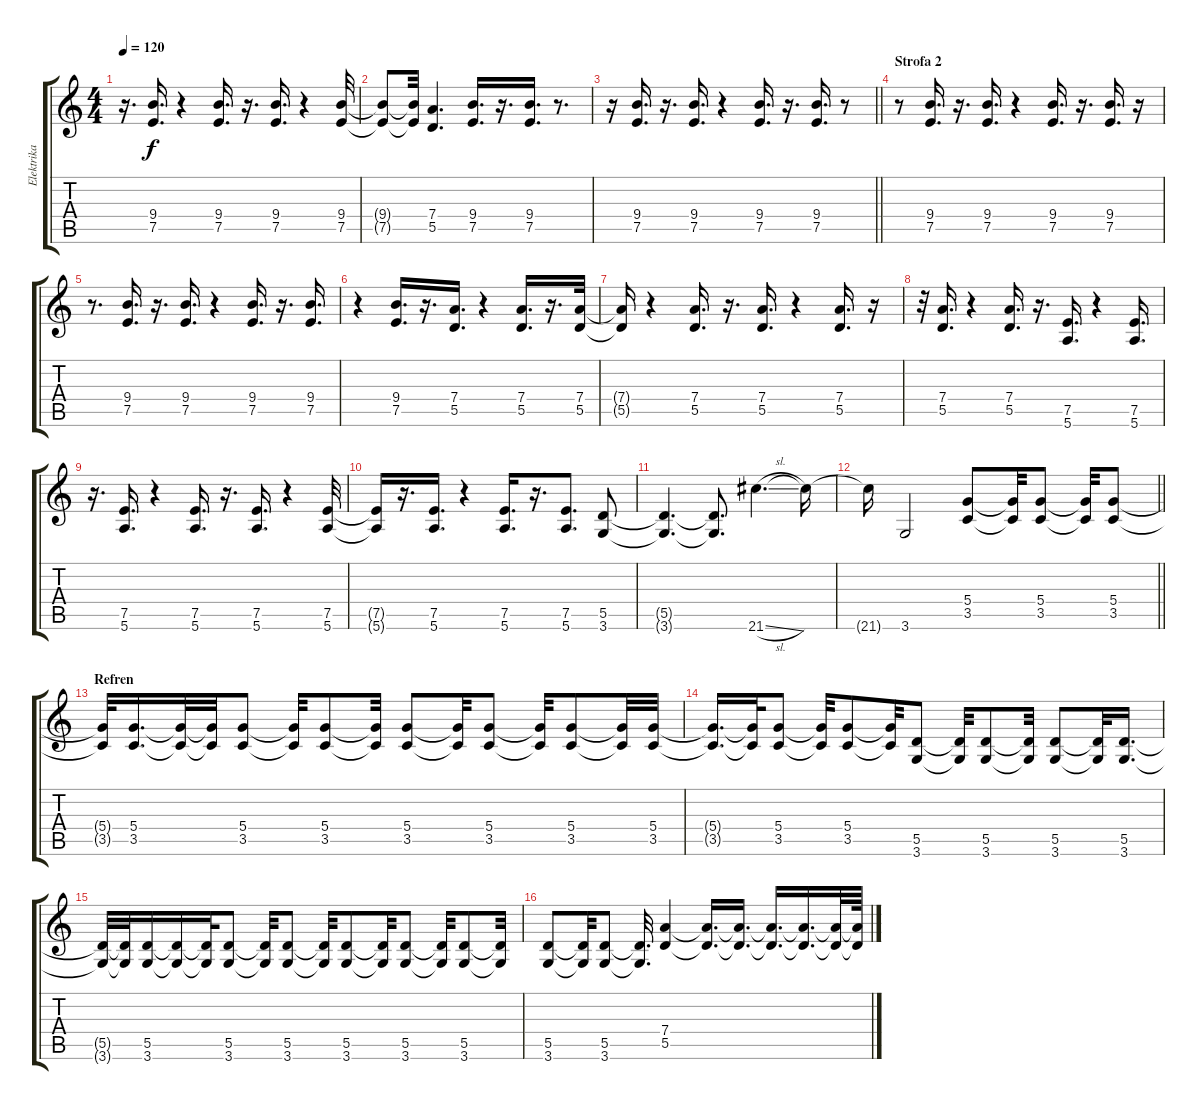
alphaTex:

\track ("Elektrika Bregovic" "Elektrika ") {instrument distortionguitar}
\staff {score tabs}
\tuning (E4 B3 G3 D3 A2 E2) {hide}
\ts (4 4)
\tempo 120
\clef g2
\ks c
r.16{d dy f} (9.4 7.5).16{d} r.4 (9.4 7.5).16{d} r.16{d} (9.4 7.5).16{d} r.4 (9.4 7.5).32 |
(9.4{t} 7.5{t}).8 (9.4{t} 7.5{t}).32 (7.4 5.5).4{d} (9.4 7.5).16{d} r.16{d} (9.4 7.5).16{d} r.8{d} |
\barLineRight lightlight
r.16 (9.4 7.5).16{d} r.16{d} (9.4 7.5).16{d} r.4 (9.4 7.5).16{d} r.16{d} (9.4 7.5).16{d} r.8 |
\section ("" "Strofa 2")
r.8 (9.4 7.5).16{d} r.16{d} (9.4 7.5).16{d} r.4 (9.4 7.5).16{d} r.16{d} (9.4 7.5).16{d} r.16 |
r.8{d} (9.4 7.5).16{d} r.16{d} (9.4 7.5).16{d} r.4 (9.4 7.5).16{d} r.16{d} (9.4 7.5).16{d} |
r.4 (9.4 7.5).16{d} r.16{d} (7.4 5.5).16{d} r.4 (7.4 5.5).16{d} r.16{d} (7.4 5.5).32 |
(7.4{t} 5.5{t}).16 r.4 (7.4 5.5).16{d} r.16{d} (7.4 5.5).16{d} r.4 (7.4 5.5).16{d} r.16 |
r.32 (7.4 5.5).16{d} r.4 (7.4 5.5).16{d} r.16{d} (7.5 5.6).16{d} r.4 (7.5 5.6).16{d} |
r.16{d} (7.5 5.6).16{d} r.4 (7.5 5.6).16{d} r.16{d} (7.5 5.6).16{d} r.4 (7.5 5.6).32 |
(7.5{t} 5.6{t}).16 r.16{d} (7.5 5.6).16{d} r.4 (7.5 5.6).16{d} r.16{d} (7.5 5.6).8{d} (5.5 3.6).8 |
(5.5{t} 3.6{t}).4{d} (5.5{t} 3.6{t}).8{d} 21.6{sl}.4{d} 21.6{t}.16 |
\barLineRight lightlight
21.6{t}.16 3.6.2 (5.4 3.5).8 (5.4{t} 3.5{t}).32 (5.4 3.5).8 (5.4{t} 3.5{t}).32 (5.4 3.5).8 |
\section ("" "Refren")
(5.4{t} 3.5{t}).32 (5.4 3.5).16{d} (5.4{t} 3.5{t}).32 (5.4{t} 3.5{t}).32 (5.4 3.5).8 (5.4{t} 3.5{t}).32 (5.4 3.5).8 (5.4{t} 3.5{t}).32 (5.4 3.5).8 (5.4{t} 3.5{t}).32 (5.4 3.5).8 (5.4{t} 3.5{t}).32 (5.4 3.5).8 (5.4{t} 3.5{t}).32 (5.4 3.5).32 |
(5.4{t} 3.5{t}).16{d} (5.4{t} 3.5{t}).32 (5.4 3.5).8 (5.4{t} 3.5{t}).32 (5.4 3.5).8 (5.4{t} 3.5{t}).32 (5.5 3.6).8 (5.5{t} 3.6{t}).32 (5.5 3.6).8 (5.5{t} 3.6{t}).32 (5.5 3.6).8 (5.5{t} 3.6{t}).32 (5.5 3.6).16{d} |
(5.5{t} 3.6{t}).32 (5.5{t} 3.6{t}).32 (5.5 3.6).16 (5.5{t} 3.6{t}).16 (5.5{t} 3.6{t}).32 (5.5 3.6).8 (5.5{t} 3.6{t}).32 (5.5 3.6).8 (5.5{t} 3.6{t}).32 (5.5 3.6).8 (5.5{t} 3.6{t}).32 (5.5 3.6).8 (5.5{t} 3.6{t}).32 (5.5 3.6).8 (5.5{t} 3.6{t}).32 |
(5.5 3.6).8 (5.5{t} 3.6{t}).32 (5.5 3.6).8 (5.5{t} 3.6{t}).32{d} (7.4 5.5).4 (7.4{t} 5.5{t}).16{d} (7.4{t} 5.5{t}).16{d} (7.4{t} 5.5{t}).16{d} (7.4{t} 5.5{t}).16{d} (7.4{t} 5.5{t}).32 (7.4{t} 5.5{t}).64
